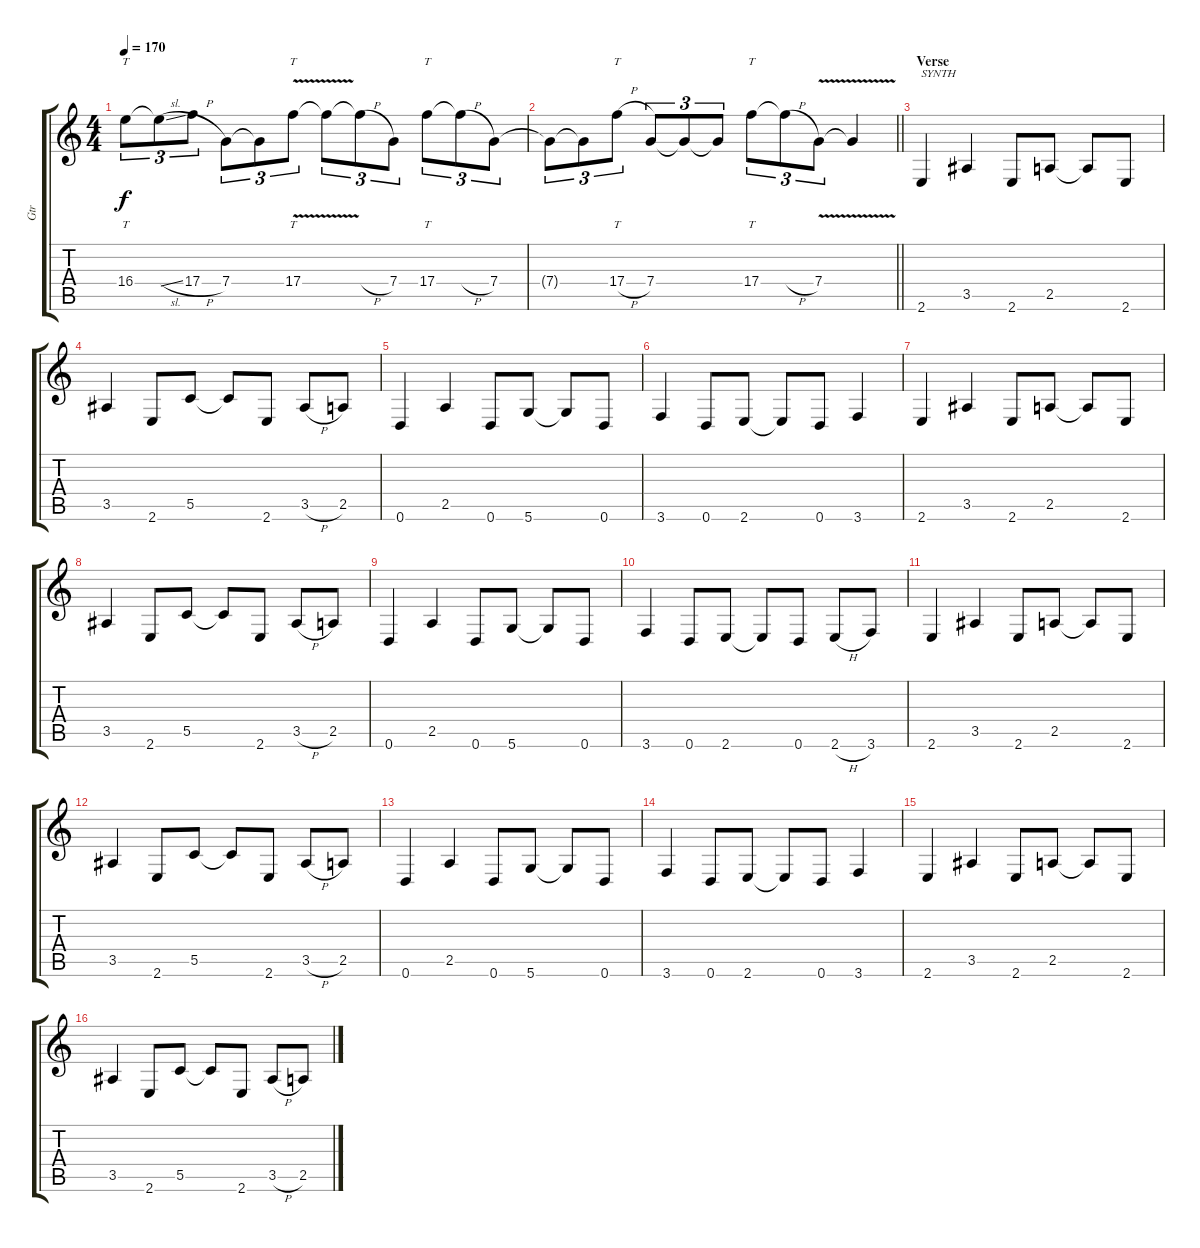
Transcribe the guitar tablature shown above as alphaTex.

\track ("Gtr" "Gtr") {instrument overdrivenguitar}
\staff {score tabs}
\tuning (D4 A3 F3 C3 G2 D2) {hide}
\ts (4 4)
\tempo 170
\clef g2
\ks c
16.4.8{tt tu (3 2) dy f} 16.4{sl t}.8{tu (3 2)} 17.4{h}.8{tu (3 2)} 7.4.8{tu (3 2)} 7.4{t}.8{tu (3 2)} 17.4{v}.8{tt tu (3 2)} 17.4{t}.8{tu (3 2)} 17.4{h t}.8{tu (3 2)} 7.4.8{tu (3 2)} 17.4.8{tt tu (3 2)} 17.4{h t}.8{tu (3 2)} 7.4.8{tu (3 2)} |
\barLineRight lightlight
7.4{t}.8{tu (3 2)} 7.4{t}.8{tu (3 2)} 17.4{h}.8{tt tu (3 2)} 7.4.8{tu (3 2)} 7.4{t}.8{tu (3 2)} 7.4{t}.8{tu (3 2)} 17.4.8{tt tu (3 2)} 17.4{h t}.8{tu (3 2)} 7.4{v}.8{tu (3 2)} 7.4{t}.4 |
\section ("" "Verse")
2.6.4{txt "SYNTH" instrument lead1square} 3.5.4 2.6.8 2.5.8 2.5{t}.8 2.6.8 |
3.5.4 2.6.8 5.5.8 5.5{t}.8 2.6.8 3.5{h}.8 2.5.8 |
0.6.4 2.5.4 0.6.8 5.6.8 5.6{t}.8 0.6.8 |
3.6.4 0.6.8 2.6.8 2.6{t}.8 0.6.8 3.6.4 |
2.6.4 3.5.4 2.6.8 2.5.8 2.5{t}.8 2.6.8 |
3.5.4 2.6.8 5.5.8 5.5{t}.8 2.6.8 3.5{h}.8 2.5.8 |
0.6.4 2.5.4 0.6.8 5.6.8 5.6{t}.8 0.6.8 |
3.6.4 0.6.8 2.6.8 2.6{t}.8 0.6.8 2.6{h}.8 3.6.8 |
2.6.4 3.5.4 2.6.8 2.5.8 2.5{t}.8 2.6.8 |
3.5.4 2.6.8 5.5.8 5.5{t}.8 2.6.8 3.5{h}.8 2.5.8 |
0.6.4 2.5.4 0.6.8 5.6.8 5.6{t}.8 0.6.8 |
3.6.4 0.6.8 2.6.8 2.6{t}.8 0.6.8 3.6.4 |
2.6.4 3.5.4 2.6.8 2.5.8 2.5{t}.8 2.6.8 |
3.5.4 2.6.8 5.5.8 5.5{t}.8 2.6.8 3.5{h}.8 2.5.8
